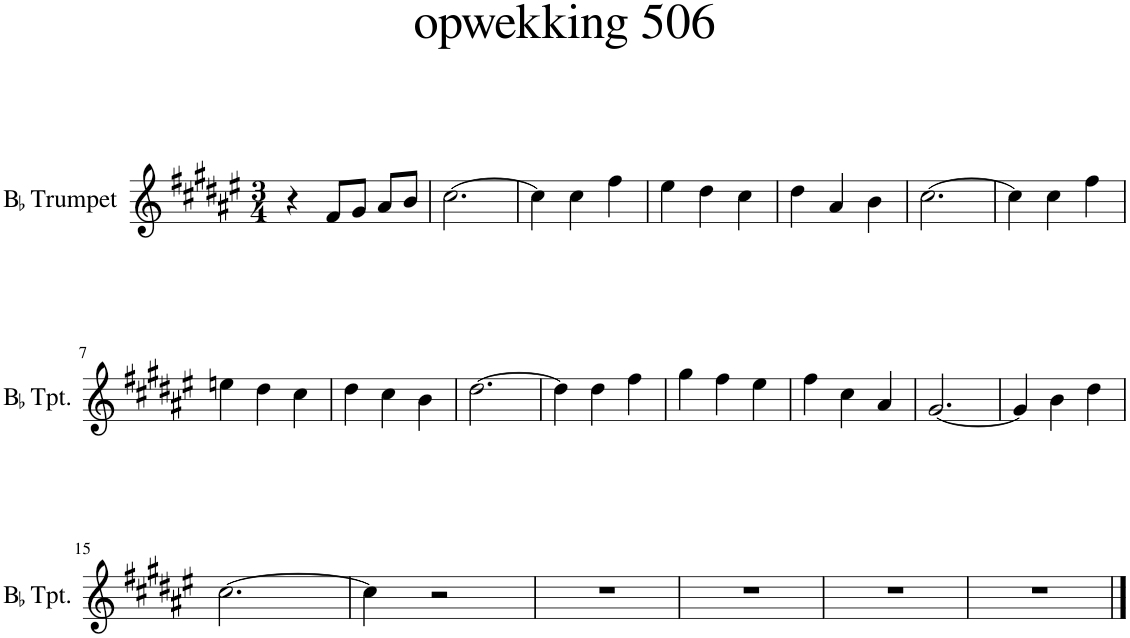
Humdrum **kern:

**kern
*part1
*staff1
*I"BaccidentalFlat Trumpet
*I'BaccidentalFlat Tpt.
*clefG2
*Trd1c2
*k[f#c#g#d#a#e#]
*M3/4
=
4r
8f#/L
8g#/J
8a#/L
8b/J
=1
[2.cc#\
=2
4cc#\]
4cc#\
4ff#\
=3
4ee#\
4dd#\
4cc#\
=4
4dd#\
4a#/
4b\
=5
[2.cc#\
=6
4cc#\]
4cc#\
4ff#\
!!LO:LB:g=z
=7
4een\
4dd#\
4cc#\
=8
4dd#\
4cc#\
4b\
=9
[2.dd#\
=10
4dd#\]
4dd#\
4ff#\
=11
4gg#\
4ff#\
4ee#\
=12
4ff#\
4cc#\
4a#/
=13
[2.g#/
=14
4g#/]
4b\
4dd#\
!!LO:LB:g=z
=15
[2.cc#\
=16
4cc#\]
2r
=17
2.r
=18
2.r
=19
2.r
=20
2.r
==
*-
